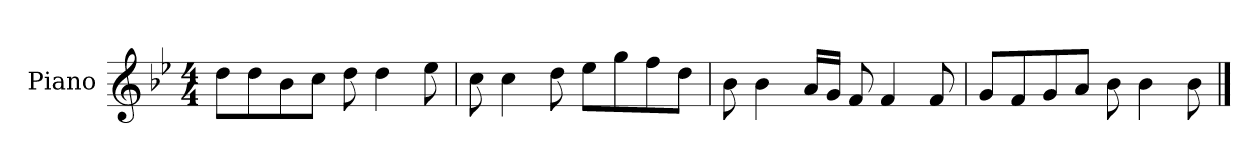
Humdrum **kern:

**kern
*part1
*staff1
*I"Piano
*I'P-no
*clefG2
*k[b-e-]
*M4/4
*MM90
=1
8dd\L
8dd\
8b-\
8cc\J
8dd\
4dd\
8ee-\
=2
8cc\
4cc\
8dd\
8ee-\L
8gg\
8ff\
8dd\J
=3
8b-\
4b-\
16a/LL
16g/JJ
8f/
4f/
8f/
=4
8g/L
8f/
8g/
8a/J
8b-\
4b-\
8b-\
==
*-
